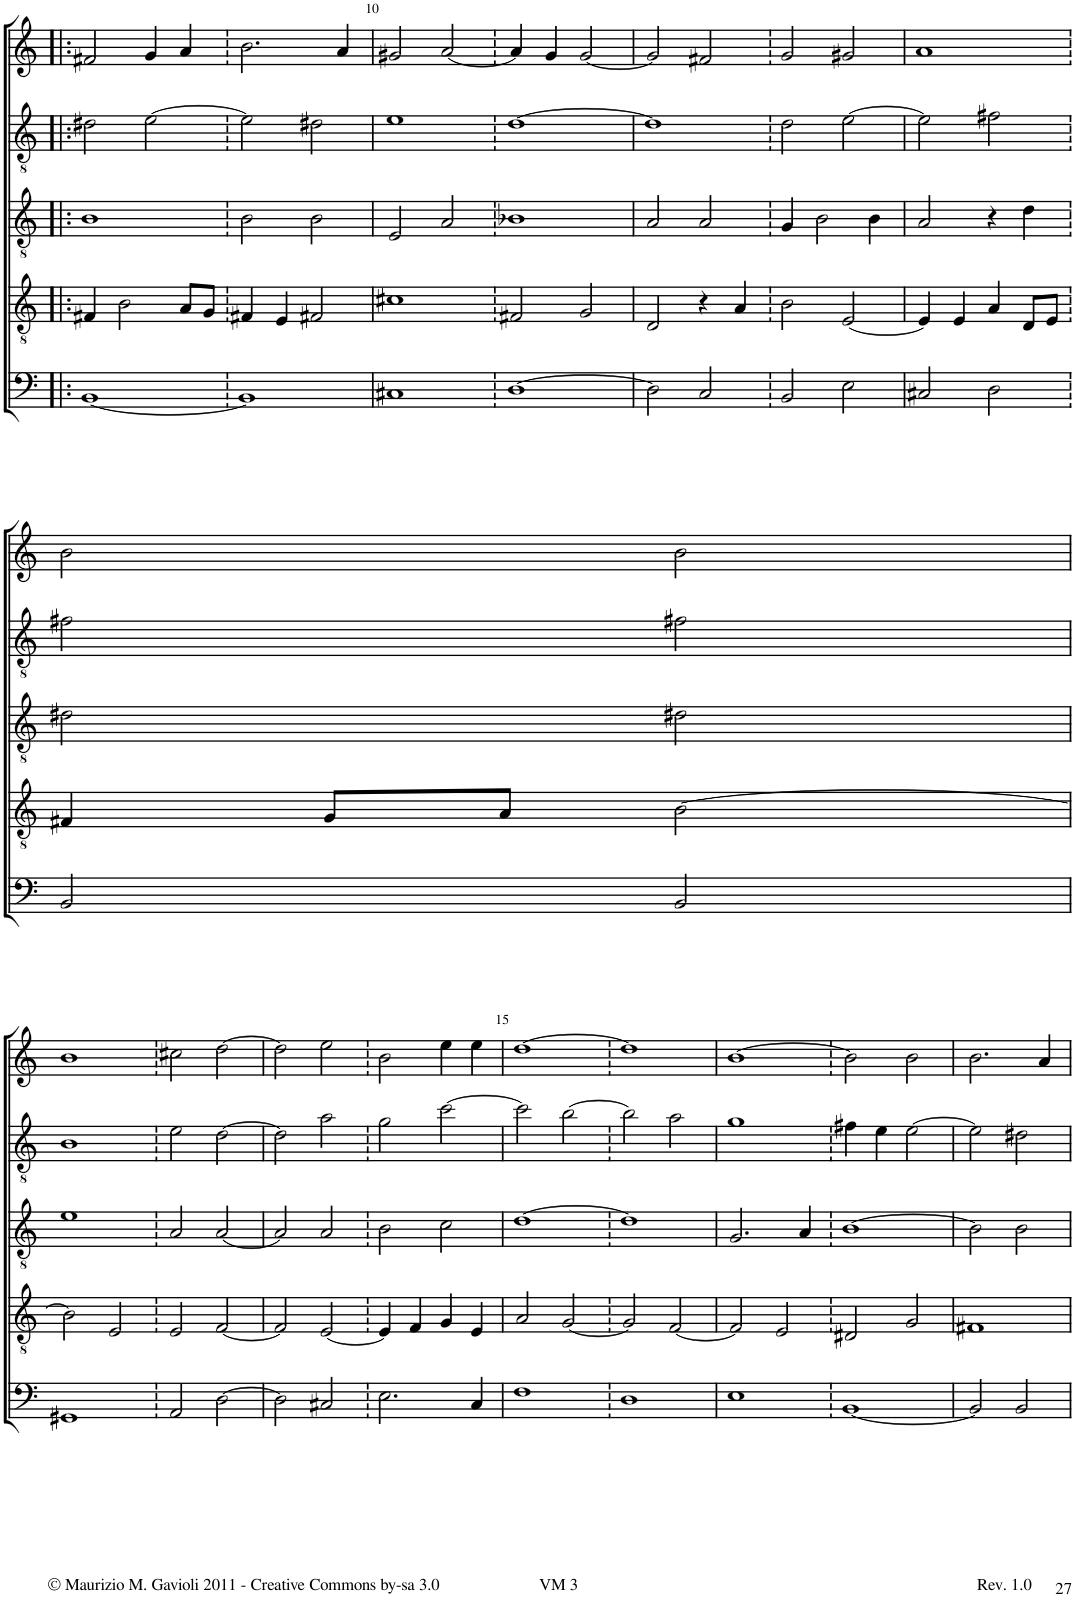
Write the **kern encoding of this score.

**kern	**kern	**kern	**kern	**kern
*part5	*part4	*part3	*part2	*part1
*staff5	*staff4	*staff3	*staff2	*staff1
*I"Bassus	*I"Quintus	*I"Tenor	*I"Altus	*I"Cantus
!!LO:PB:g=z
*clefF4	*clefGv2	*clefGv2	*clefGv2	*clefG2
*k[]	*k[]	*k[]	*k[]	*k[]
*M2/2	*M2/2	*M2/2	*M2/2	*M2/2
=9!|:	=9!|:	=9!|:	=9!|:	=9!|:
[1BB	4F#X/	1B	2d#X\	2f#X/
.	2B\	.	.	.
.	.	.	[2e\	4g/
.	8A/L	.	.	4a/
.	8G/J	.	.	.
=9X131	=9X131	=9X131	=9X131	=9X131
1BB]	4F#X/	2B\	2e\]	2.b\
.	4E/	.	.	.
.	2F#X/	2B\	2d#X\	.
.	.	.	.	4a/
=10	=10	=10	=10	=10
1C#X	1c#X	2E/	1e	2g#X/
.	.	2A/	.	[2a/
=10X132	=10X132	=10X132	=10X132	=10X132
[1D	2F#X/	1B-X	[1d	4a/]
.	.	.	.	4g/
.	2G/	.	.	[2g/
=11	=11	=11	=11	=11
2D\]	2D/	2A/	1d]	2g/]
2C/	4r	2A/	.	2f#X/
.	4A/	.	.	.
=11X133	=11X133	=11X133	=11X133	=11X133
2BB/	2B\	4G/	2d\	2g/
.	.	2B\	.	.
2E\	[2E/	.	[2e\	2g#X/
.	.	4B\	.	.
=12	=12	=12	=12	=12
2C#X/	4E/]	2A/	2e\]	1a
.	4E/	.	.	.
2D\	4A/	4r	2f#X\	.
.	8D/L	4d\	.	.
.	8E/J	.	.	.
!!LO:LB:g=z
=12X134	=12X134	=12X134	=12X134	=12X134
2BB/	4F#X/	2d#X\	2f#X\	2b\
.	8G/L	.	.	.
.	8A/J	.	.	.
2BB/	[2B\	2d#X\	2f#X\	2b\
!!LO:LB:g=z
=13	=13	=13	=13	=13
1GG#X	2B\]	1e	1B	1b
.	2E/	.	.	.
=13X135	=13X135	=13X135	=13X135	=13X135
2AA/	2E/	2A/	2e\	2cc#X\
[2D\	[2F/	[2A/	[2d\	[2dd\
=14	=14	=14	=14	=14
2D\]	2F/]	2A/]	2d\]	2dd\]
2C#X/	[2E/	2A/	2a\	2ee\
=14X136	=14X136	=14X136	=14X136	=14X136
2.E\	4E/]	2B\	2g\	2b\
.	4F/	.	.	.
.	4G/	2c\	[2cc\	4ee\
4C/	4E/	.	.	4ee\
=15	=15	=15	=15	=15
1F	2A/	[1d	2cc\]	[1dd
.	[2G/	.	[2b\	.
=15X137	=15X137	=15X137	=15X137	=15X137
1D	2G/]	1d]	2b\]	1dd]
.	[2F/	.	2a\	.
=16	=16	=16	=16	=16
1E	2F/]	2.G/	1g	[1b
.	2E/	.	.	.
.	.	4A/	.	.
=16X138	=16X138	=16X138	=16X138	=16X138
[1BB	2D#X/	[1B	4f#X\	2b\]
.	.	.	4e\	.
.	2G/	.	[2e\	2b\
=17	=17	=17	=17	=17
2BB/]	1F#X	2B\]	2e\]	2.b\
2BB/	.	2B\	2d#X\	.
.	.	.	.	4a/
=	=	=	=	=
*-	*-	*-	*-	*-
